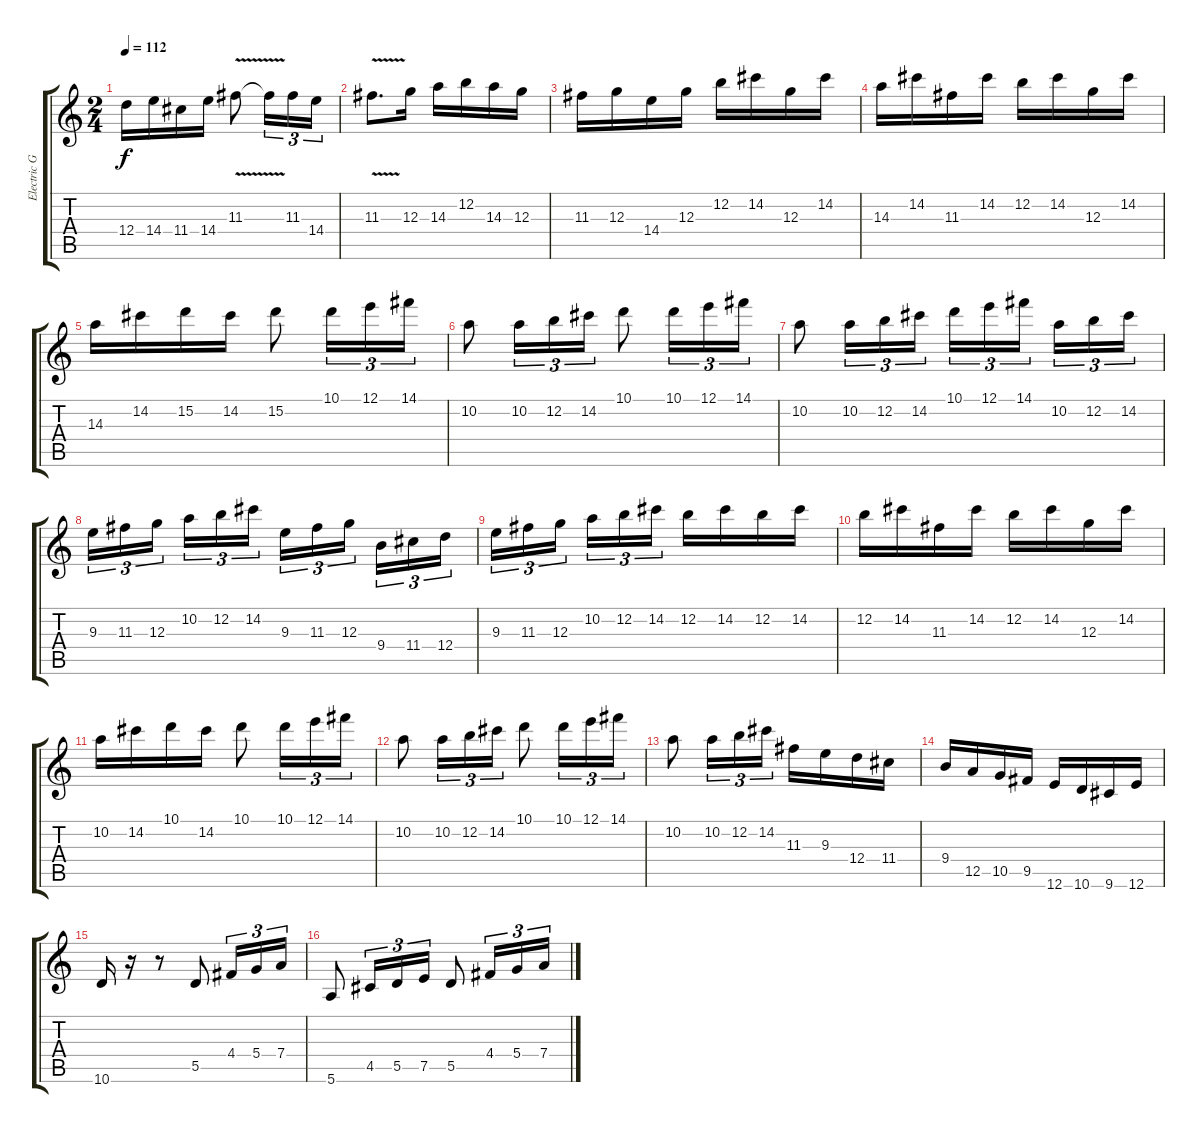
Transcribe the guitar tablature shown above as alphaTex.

\track ("Electric Guitar 2" "Electric G") {instrument electricguitarjazz}
\staff {score tabs}
\tuning (E4 B3 G3 D3 A2 E2) {hide}
\ts (2 4)
\tempo 112
\clef g2
\ks c
12.4.16{dy f} 14.4.16 11.4.16 14.4.16 11.3{v}.8 11.3{t}.16{tu (3 2)} 11.3.16{tu (3 2)} 14.4.16{tu (3 2)} |
11.3{v}.8{d} 12.3.16 14.3.16 12.2.16 14.3.16 12.3.16 |
11.3.16 12.3.16 14.4.16 12.3.16 12.2.16 14.2.16 12.3.16 14.2.16 |
14.3.16 14.2.16 11.3.16 14.2.16 12.2.16 14.2.16 12.3.16 14.2.16 |
14.3.16 14.2.16 15.2.16 14.2.16 15.2.8 10.1.16{tu (3 2)} 12.1.16{tu (3 2)} 14.1.16{tu (3 2)} |
10.2.8 10.2.16{tu (3 2)} 12.2.16{tu (3 2)} 14.2.16{tu (3 2)} 10.1.8 10.1.16{tu (3 2)} 12.1.16{tu (3 2)} 14.1.16{tu (3 2)} |
10.2.8 10.2.16{tu (3 2)} 12.2.16{tu (3 2)} 14.2.16{tu (3 2)} 10.1.16{tu (3 2)} 12.1.16{tu (3 2)} 14.1.16{tu (3 2) beam splitsecondary} 10.2.16{tu (3 2)} 12.2.16{tu (3 2)} 14.2.16{tu (3 2)} |
9.3.16{tu (3 2)} 11.3.16{tu (3 2)} 12.3.16{tu (3 2) beam splitsecondary} 10.2.16{tu (3 2)} 12.2.16{tu (3 2)} 14.2.16{tu (3 2)} 9.3.16{tu (3 2)} 11.3.16{tu (3 2)} 12.3.16{tu (3 2) beam splitsecondary} 9.4.16{tu (3 2)} 11.4.16{tu (3 2)} 12.4.16{tu (3 2)} |
9.3.16{tu (3 2)} 11.3.16{tu (3 2)} 12.3.16{tu (3 2) beam splitsecondary} 10.2.16{tu (3 2)} 12.2.16{tu (3 2)} 14.2.16{tu (3 2)} 12.2.16 14.2.16 12.2.16 14.2.16 |
12.2.16 14.2.16 11.3.16 14.2.16 12.2.16 14.2.16 12.3.16 14.2.16 |
10.2.16 14.2.16 10.1.16 14.2.16 10.1.8 10.1.16{tu (3 2)} 12.1.16{tu (3 2)} 14.1.16{tu (3 2)} |
10.2.8 10.2.16{tu (3 2)} 12.2.16{tu (3 2)} 14.2.16{tu (3 2)} 10.1.8 10.1.16{tu (3 2)} 12.1.16{tu (3 2)} 14.1.16{tu (3 2)} |
10.2.8 10.2.16{tu (3 2)} 12.2.16{tu (3 2)} 14.2.16{tu (3 2)} 11.3.16 9.3.16 12.4.16 11.4.16 |
9.4.16 12.5.16 10.5.16 9.5.16 12.6.16 10.6.16 9.6.16 12.6.16 |
10.6.16 r.16 r.8 5.5.8 4.4.16{tu (3 2)} 5.4.16{tu (3 2)} 7.4.16{tu (3 2)} |
5.6.8 4.5.16{tu (3 2)} 5.5.16{tu (3 2)} 7.5.16{tu (3 2)} 5.5.8 4.4.16{tu (3 2)} 5.4.16{tu (3 2)} 7.4.16{tu (3 2)}
